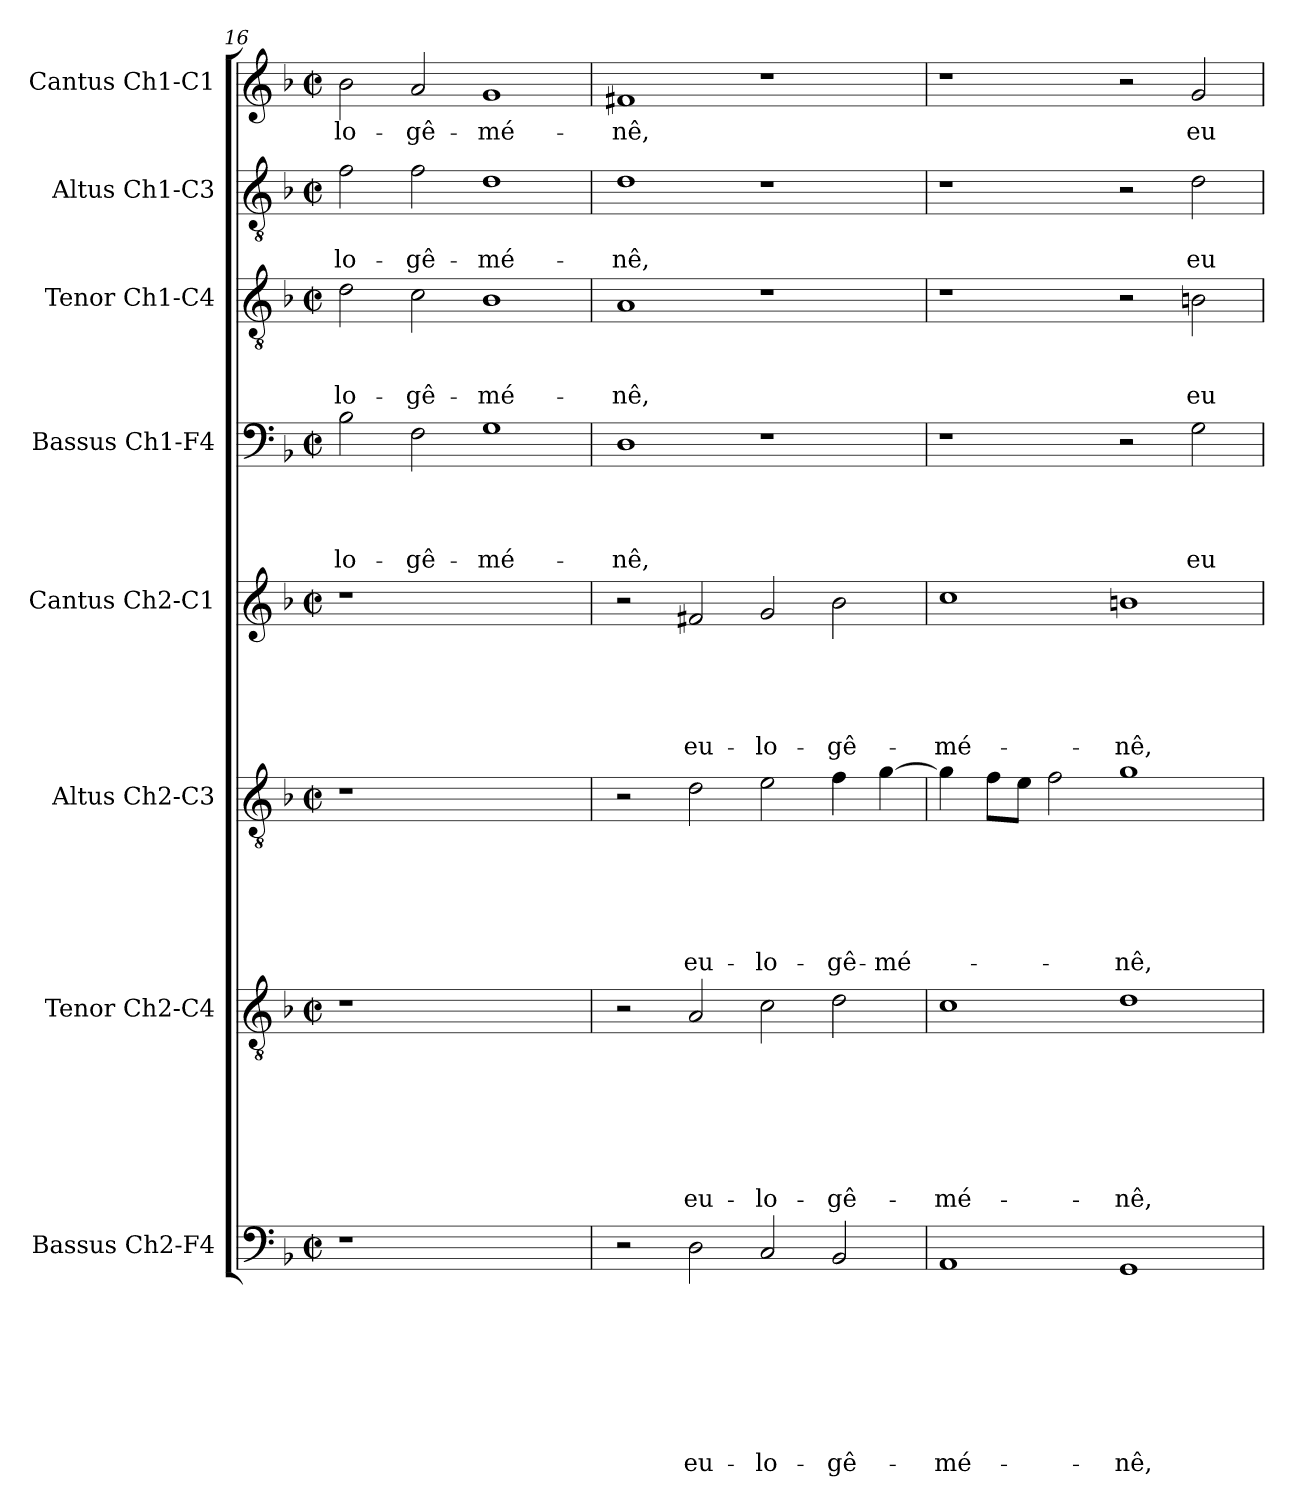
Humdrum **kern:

**kern	**text	**text	**text	**text	**text	**text	**text	**text	**kern	**text	**text	**text	**text	**text	**text	**text	**kern	**text	**text	**text	**text	**text	**text	**kern	**text	**text	**text	**text	**text	**kern	**text	**text	**text	**text	**kern	**text	**text	**text	**kern	**text	**text	**kern	**text
*part8	*part8	*part8	*part8	*part8	*part8	*part8	*part8	*part8	*part7	*part7	*part7	*part7	*part7	*part7	*part7	*part7	*part6	*part6	*part6	*part6	*part6	*part6	*part6	*part5	*part5	*part5	*part5	*part5	*part5	*part4	*part4	*part4	*part4	*part4	*part3	*part3	*part3	*part3	*part2	*part2	*part2	*part1	*part1
*staff8	*staff8	*staff8	*staff8	*staff8	*staff8	*staff8	*staff8	*staff8	*staff7	*staff7	*staff7	*staff7	*staff7	*staff7	*staff7	*staff7	*staff6	*staff6	*staff6	*staff6	*staff6	*staff6	*staff6	*staff5	*staff5	*staff5	*staff5	*staff5	*staff5	*staff4	*staff4	*staff4	*staff4	*staff4	*staff3	*staff3	*staff3	*staff3	*staff2	*staff2	*staff2	*staff1	*staff1
*I"Bassus Ch2-F4	*	*	*	*	*	*	*	*	*I"Tenor Ch2-C4	*	*	*	*	*	*	*	*I"Altus Ch2-C3	*	*	*	*	*	*	*I"Cantus Ch2-C1	*	*	*	*	*	*I"Bassus Ch1-F4	*	*	*	*	*I"Tenor Ch1-C4	*	*	*	*I"Altus Ch1-C3	*	*	*I"Cantus Ch1-C1	*
*I'B2	*	*	*	*	*	*	*	*	*I'T2	*	*	*	*	*	*	*	*I'A2	*	*	*	*	*	*	*I'C2	*	*	*	*	*	*I'B	*	*	*	*	*I'T	*	*	*	*I'A	*	*	*I'C	*
!!LO:LB:g=z
*clefF4	*	*	*	*	*	*	*	*	*clefGv2	*	*	*	*	*	*	*	*clefGv2	*	*	*	*	*	*	*clefG2	*	*	*	*	*	*clefF4	*	*	*	*	*clefGv2	*	*	*	*clefGv2	*	*	*clefG2	*
*k[b-]	*	*	*	*	*	*	*	*	*k[b-]	*	*	*	*	*	*	*	*k[b-]	*	*	*	*	*	*	*k[b-]	*	*	*	*	*	*k[b-]	*	*	*	*	*k[b-]	*	*	*	*k[b-]	*	*	*k[b-]	*
*F:	*	*	*	*	*	*	*	*	*F:	*	*	*	*	*	*	*	*F:	*	*	*	*	*	*	*F:	*	*	*	*	*	*F:	*	*	*	*	*F:	*	*	*	*F:	*	*	*F:	*
*M2/2	*	*	*	*	*	*	*	*	*M2/2	*	*	*	*	*	*	*	*M2/2	*	*	*	*	*	*	*M2/2	*	*	*	*	*	*M2/2	*	*	*	*	*M2/2	*	*	*	*M2/2	*	*	*M2/2	*
*met(c|)	*	*	*	*	*	*	*	*	*met(c|)	*	*	*	*	*	*	*	*met(c|)	*	*	*	*	*	*	*met(c|)	*	*	*	*	*	*met(c|)	*	*	*	*	*met(c|)	*	*	*	*met(c|)	*	*	*met(c|)	*
=16	=16	=16	=16	=16	=16	=16	=16	=16	=16	=16	=16	=16	=16	=16	=16	=16	=16	=16	=16	=16	=16	=16	=16	=16	=16	=16	=16	=16	=16	=16	=16	=16	=16	=16	=16	=16	=16	=16	=16	=16	=16	=16	=16
!	!	!	!	!	!	!	!	!	!	!	!	!	!	!	!	!	!	!	!	!	!	!	!	!	!	!	!	!	!	!	!	!	!	!LO:LY:b	!	!	!	!LO:LY:b	!	!	!LO:LY:b	!	!LO:LY:b
1r	.	.	.	.	.	.	.	.	1r	.	.	.	.	.	.	.	1r	.	.	.	.	.	.	1r	.	.	.	.	.	2B-\	.	.	.	-lo-	2d\	.	.	-lo-	2f\	.	-lo-	2b-\	-lo-
!	!	!	!	!	!	!	!	!	!	!	!	!	!	!	!	!	!	!	!	!	!	!	!	!	!	!	!	!	!	!	!	!	!	!LO:LY:b	!	!	!	!LO:LY:b	!	!	!LO:LY:b	!	!LO:LY:b
.	.	.	.	.	.	.	.	.	.	.	.	.	.	.	.	.	.	.	.	.	.	.	.	.	.	.	.	.	.	2F\	.	.	.	-gê-	2c\	.	.	-gê-	2f\	.	-gê-	2a/	-gê-
!	!	!	!	!	!	!	!	!	!	!	!	!	!	!	!	!	!	!	!	!	!	!	!	!	!	!	!	!	!	!	!	!	!	!LO:LY:b	!	!	!	!LO:LY:b	!	!	!LO:LY:b	!	!LO:LY:b
1ryy	.	.	.	.	.	.	.	.	1ryy	.	.	.	.	.	.	.	1ryy	.	.	.	.	.	.	1ryy	.	.	.	.	.	1G	.	.	.	-mé-	1B-	.	.	-mé-	1d	.	-mé-	1g	-mé-
=17	=17	=17	=17	=17	=17	=17	=17	=17	=17	=17	=17	=17	=17	=17	=17	=17	=17	=17	=17	=17	=17	=17	=17	=17	=17	=17	=17	=17	=17	=17	=17	=17	=17	=17	=17	=17	=17	=17	=17	=17	=17	=17	=17
!	!	!	!	!	!	!	!	!	!	!	!	!	!	!	!	!	!	!	!	!	!	!	!	!	!	!	!	!	!	!	!	!	!	!LO:LY:b	!	!	!	!LO:LY:b	!	!	!LO:LY:b	!	!LO:LY:b
2r	.	.	.	.	.	.	.	.	2r	.	.	.	.	.	.	.	2r	.	.	.	.	.	.	2r	.	.	.	.	.	1D	.	.	.	-nê,	1A	.	.	-nê,	1d	.	-nê,	1f#X	-nê,
!	!	!	!	!	!	!	!	!LO:LY:b	!	!	!	!	!	!	!	!LO:LY:b	!	!	!	!	!	!	!LO:LY:b	!	!	!	!	!	!LO:LY:b	!	!	!	!	!	!	!	!	!	!	!	!	!	!
2D\	.	.	.	.	.	.	.	eu-	2A/	.	.	.	.	.	.	eu-	2d\	.	.	.	.	.	eu-	2f#X/	.	.	.	.	eu-	.	.	.	.	.	.	.	.	.	.	.	.	.	.
!	!	!	!	!	!	!	!	!LO:LY:b	!	!	!	!	!	!	!	!LO:LY:b	!	!	!	!	!	!	!LO:LY:b	!	!	!	!	!	!LO:LY:b	!	!	!	!	!	!	!	!	!	!	!	!	!	!
2C/	.	.	.	.	.	.	.	-lo-	2c\	.	.	.	.	.	.	-lo-	2e\	.	.	.	.	.	-lo-	2g/	.	.	.	.	-lo-	1r	.	.	.	.	1r	.	.	.	1r	.	.	1r	.
!	!	!	!	!	!	!	!	!LO:LY:b	!	!	!	!	!	!	!	!LO:LY:b	!	!	!	!	!	!	!LO:LY:b	!	!	!	!	!	!LO:LY:b	!	!	!	!	!	!	!	!	!	!	!	!	!	!
2BB-/	.	.	.	.	.	.	.	-gê-	2d\	.	.	.	.	.	.	-gê-	4f\	.	.	.	.	.	-gê-	2b-\	.	.	.	.	-gê-	.	.	.	.	.	.	.	.	.	.	.	.	.	.
!	!	!	!	!	!	!	!	!	!	!	!	!	!	!	!	!	!	!	!	!	!	!	!LO:LY:b	!	!	!	!	!	!	!	!	!	!	!	!	!	!	!	!	!	!	!	!
.	.	.	.	.	.	.	.	.	.	.	.	.	.	.	.	.	[4g\	.	.	.	.	.	-mé-	.	.	.	.	.	.	.	.	.	.	.	.	.	.	.	.	.	.	.	.
=18	=18	=18	=18	=18	=18	=18	=18	=18	=18	=18	=18	=18	=18	=18	=18	=18	=18	=18	=18	=18	=18	=18	=18	=18	=18	=18	=18	=18	=18	=18	=18	=18	=18	=18	=18	=18	=18	=18	=18	=18	=18	=18	=18
!	!	!	!	!	!	!	!	!LO:LY:b	!	!	!	!	!	!	!	!LO:LY:b	!	!	!	!	!	!	!	!	!	!	!	!	!LO:LY:b	!	!	!	!	!	!	!	!	!	!	!	!	!	!
1AA	.	.	.	.	.	.	.	-mé-	1c	.	.	.	.	.	.	-mé-	4g\]	.	.	.	.	.	.	1cc	.	.	.	.	-mé-	1r	.	.	.	.	1r	.	.	.	1r	.	.	1r	.
.	.	.	.	.	.	.	.	.	.	.	.	.	.	.	.	.	8f\L	.	.	.	.	.	.	.	.	.	.	.	.	.	.	.	.	.	.	.	.	.	.	.	.	.	.
.	.	.	.	.	.	.	.	.	.	.	.	.	.	.	.	.	8e\J	.	.	.	.	.	.	.	.	.	.	.	.	.	.	.	.	.	.	.	.	.	.	.	.	.	.
.	.	.	.	.	.	.	.	.	.	.	.	.	.	.	.	.	2f\	.	.	.	.	.	.	.	.	.	.	.	.	.	.	.	.	.	.	.	.	.	.	.	.	.	.
!	!	!	!	!	!	!	!	!LO:LY:b	!	!	!	!	!	!	!	!LO:LY:b	!	!	!	!	!	!	!LO:LY:b	!	!	!	!	!	!LO:LY:b	!	!	!	!	!	!	!	!	!	!	!	!	!	!
1GG	.	.	.	.	.	.	.	-nê,	1d	.	.	.	.	.	.	-nê,	1g	.	.	.	.	.	-nê,	1bn	.	.	.	.	-nê,	2r	.	.	.	.	2r	.	.	.	2r	.	.	2r	.
!	!	!	!	!	!	!	!	!	!	!	!	!	!	!	!	!	!	!	!	!	!	!	!	!	!	!	!	!	!	!	!	!	!	!LO:LY:b	!	!	!	!LO:LY:b	!	!	!LO:LY:b	!	!LO:LY:b
.	.	.	.	.	.	.	.	.	.	.	.	.	.	.	.	.	.	.	.	.	.	.	.	.	.	.	.	.	.	2G\	.	.	.	eu-	2Bn\	.	.	eu-	2d\	.	eu-	2g/	eu-
=	=	=	=	=	=	=	=	=	=	=	=	=	=	=	=	=	=	=	=	=	=	=	=	=	=	=	=	=	=	=	=	=	=	=	=	=	=	=	=	=	=	=	=
*-	*-	*-	*-	*-	*-	*-	*-	*-	*-	*-	*-	*-	*-	*-	*-	*-	*-	*-	*-	*-	*-	*-	*-	*-	*-	*-	*-	*-	*-	*-	*-	*-	*-	*-	*-	*-	*-	*-	*-	*-	*-	*-	*-
